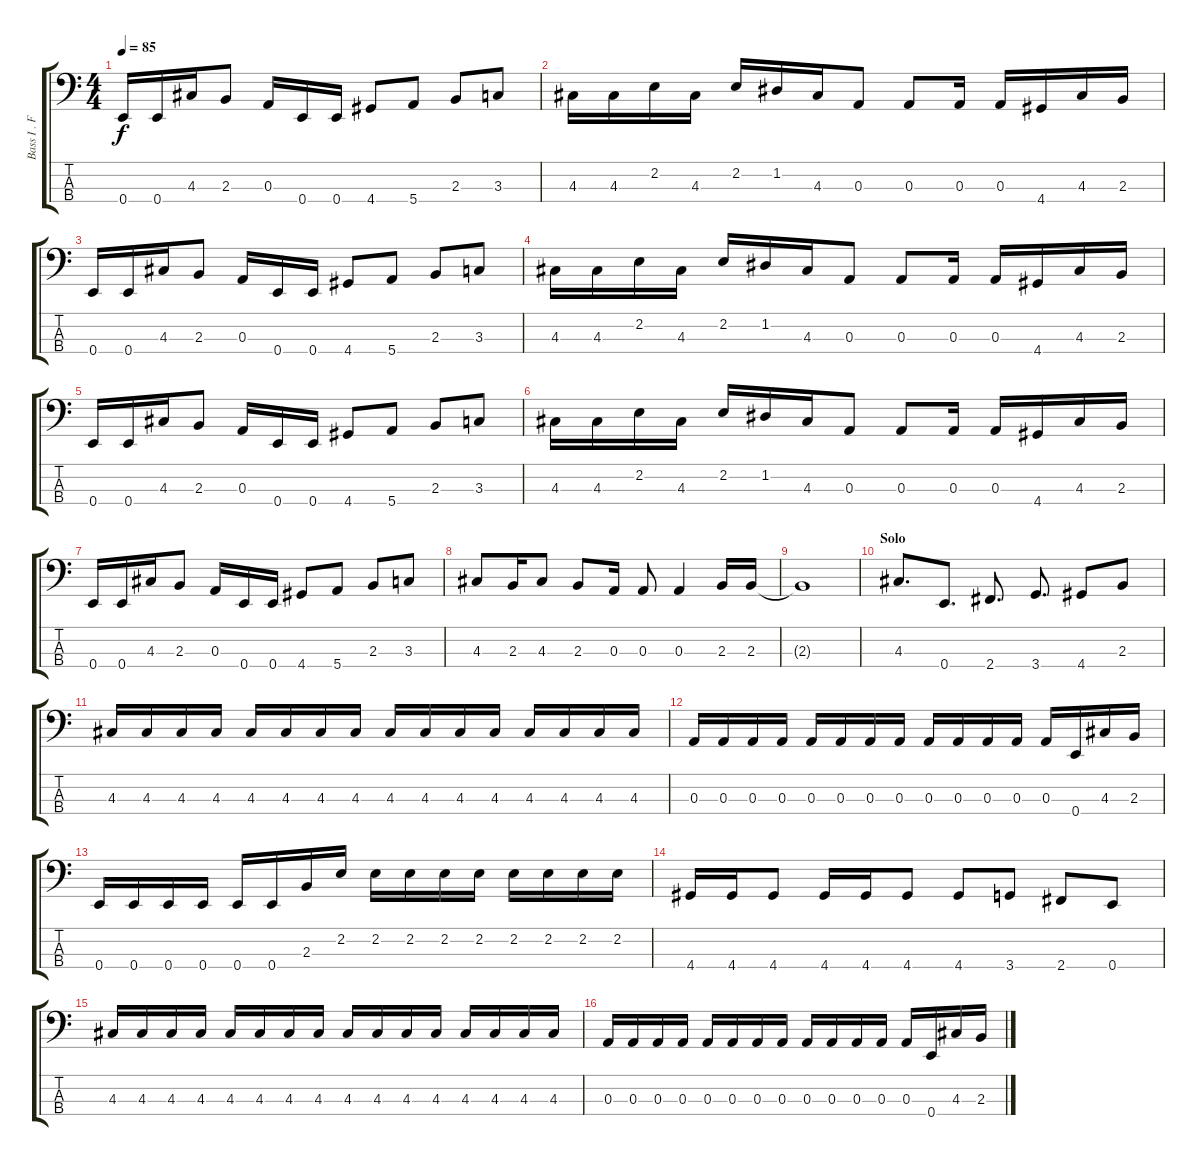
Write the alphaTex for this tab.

\track ("Bass I . Finger" "Bass I . F") {instrument electricbassfinger}
\staff {score tabs}
\tuning (G2 D2 A1 E1) {hide}
\ts (4 4)
\tempo 85
\clef f4
\ks c
0.4.16{dy f} 0.4.16 4.3.16 2.3.8 0.3.16 0.4.16 0.4.16 4.4.8 5.4.8 2.3.8 3.3.8 |
4.3.16 4.3.16 2.2.16 4.3.16 2.2.16 1.2.16 4.3.16 0.3.8 0.3.8 0.3.16 0.3.16 4.4.16 4.3.16 2.3.16 |
0.4.16 0.4.16 4.3.16 2.3.8 0.3.16 0.4.16 0.4.16 4.4.8 5.4.8 2.3.8 3.3.8 |
4.3.16 4.3.16 2.2.16 4.3.16 2.2.16 1.2.16 4.3.16 0.3.8 0.3.8 0.3.16 0.3.16 4.4.16 4.3.16 2.3.16 |
0.4.16 0.4.16 4.3.16 2.3.8 0.3.16 0.4.16 0.4.16 4.4.8 5.4.8 2.3.8 3.3.8 |
4.3.16 4.3.16 2.2.16 4.3.16 2.2.16 1.2.16 4.3.16 0.3.8 0.3.8 0.3.16 0.3.16 4.4.16 4.3.16 2.3.16 |
0.4.16 0.4.16 4.3.16 2.3.8 0.3.16 0.4.16 0.4.16 4.4.8 5.4.8 2.3.8 3.3.8 |
4.3.8 2.3.16 4.3.8 2.3.8 0.3.16 0.3.8 0.3.4 2.3.16 2.3.16 |
2.3{t}.1 |
\section ("" "Solo")
4.3.8{d} 0.4.8{d} 2.4.8{d} 3.4.8{d} 4.4.8 2.3.8 |
4.3.16 4.3.16 4.3.16 4.3.16 4.3.16 4.3.16 4.3.16 4.3.16 4.3.16 4.3.16 4.3.16 4.3.16 4.3.16 4.3.16 4.3.16 4.3.16 |
0.3.16 0.3.16 0.3.16 0.3.16 0.3.16 0.3.16 0.3.16 0.3.16 0.3.16 0.3.16 0.3.16 0.3.16 0.3.16 0.4.16 4.3.16 2.3.16 |
0.4.16 0.4.16 0.4.16 0.4.16 0.4.16 0.4.16 2.3.16 2.2.16 2.2.16 2.2.16 2.2.16 2.2.16 2.2.16 2.2.16 2.2.16 2.2.16 |
4.4.16 4.4.16 4.4.8 4.4.16 4.4.16 4.4.8 4.4.8 3.4.8 2.4.8 0.4.8 |
4.3.16 4.3.16 4.3.16 4.3.16 4.3.16 4.3.16 4.3.16 4.3.16 4.3.16 4.3.16 4.3.16 4.3.16 4.3.16 4.3.16 4.3.16 4.3.16 |
0.3.16 0.3.16 0.3.16 0.3.16 0.3.16 0.3.16 0.3.16 0.3.16 0.3.16 0.3.16 0.3.16 0.3.16 0.3.16 0.4.16 4.3.16 2.3.16
